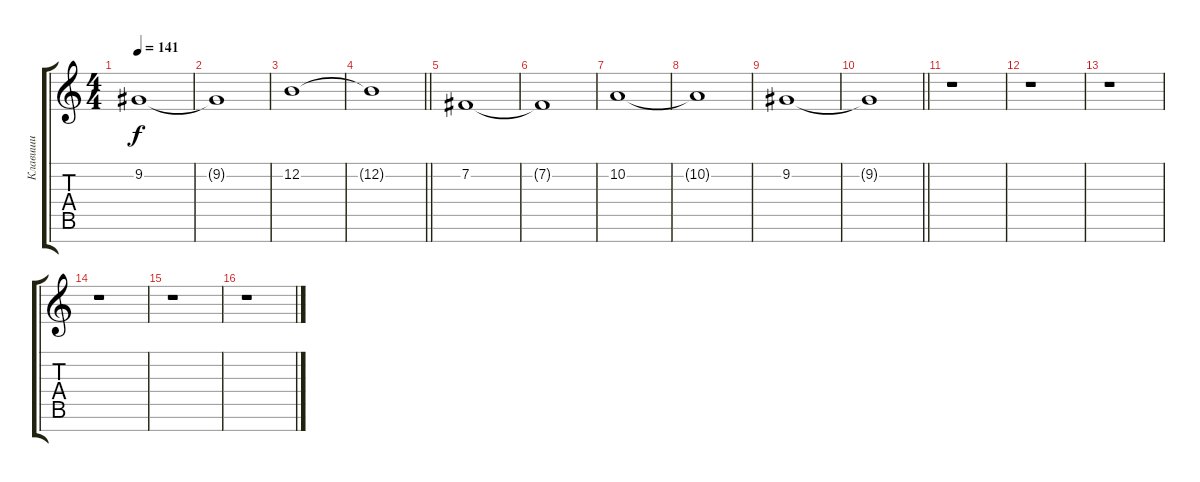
\track ("Клавиши" "Клавиши") {instrument acousticgrandpiano}
\staff {score tabs}
\tuning (E4 B3 G3 D3 A2 E2 B1) {hide}
\ts (4 4)
\tempo 141
\clef g2
\ks c
9.2.1{dy f} |
9.2{t}.1 |
12.2.1 |
\barLineRight lightlight
12.2{t}.1 |
\section ("" "")
7.2.1 |
7.2{t}.1 |
10.2.1 |
10.2{t}.1 |
9.2.1 |
\barLineRight lightlight
9.2{t}.1 |
\section ("" "")
r.1 |
r.1 |
r.1 |
r.1 |
r.1 |
r.1
